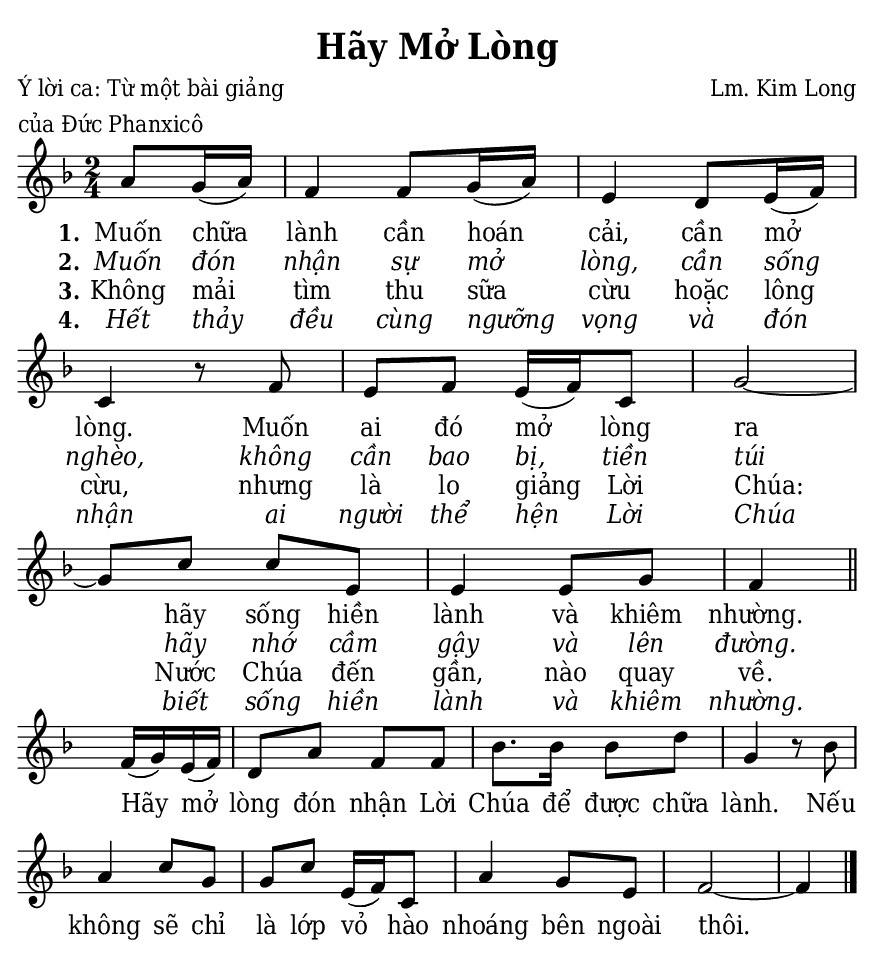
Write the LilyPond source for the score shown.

% Cài đặt chung
\version "2.24.3"
\include "english.ly"

\header {
  title = "Hãy Mở Lòng"
  poet = \markup \left-column {
    "Ý lời ca: Từ một bài giảng"
    "của Đức Phanxicô"
  }  composer = "Lm. Kim Long"
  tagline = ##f
}

% Nhạc
nhacPhanMot = \relative c'' {
  \key f \major
  \time 2/4
  \partial 4 a8 g16 (a) |
  f4 f8 g16 (a) |
  e4 d8 e16 (f) |
  c4 r8 f |
  e f e16 (f) c8 |
  g'2 ~ |
  g8 c c e, |
  e4 e8 g |
  f4 \bar "||"
}

nhacPhanHai = \relative c' {
  \key f \major
  \time 2/4
  \partial 4 f16 (g) e (f) |
  d8 a' f f |
  bf8. bf16 bf8 d |
  g,4 r8 bf |
  a4 c8 g |
  g c e,16 (f) c8 |
  a'4 g8 e |
  f2 ~ |
  f4 \bar "|."
}

% Lời
loiPhanMot = \lyricmode {
  <<
    {
      \set stanza = "1."
      Muốn chữa lành cần hoán cải, cần mở lòng.
      Muốn ai đó mở lòng ra hãy sống hiền lành và khiêm nhường.
    }
    \new Lyrics {
	    \set associatedVoice = "beSop"
	    \set stanza = "2."
      \override Lyrics.LyricText.font-shape = #'italic
	    Muốn đón nhận sự mở lòng,
	    cần sống nghèo, không cần bao bị, tiền túi
	    hãy nhớ cầm gậy và lên đường.
    }
    \new Lyrics {
	    \set associatedVoice = "beSop"
	    \set stanza = "3."
	    Không mải tìm thu sữa cừu hoặc lông cừu,
	    nhưng là lo giảng Lời Chúa:
	    Nước Chúa đến gần, nào quay về.
    }
    \new Lyrics {
	    \set associatedVoice = "beSop"
	    \set stanza = "4."
      \override Lyrics.LyricText.font-shape = #'italic
	    Hết thảy đều cùng ngưỡng vọng và đón nhận
	    ai người thể hện Lời Chúa
	    biết sống hiền lành và khiêm nhường.
    }
  >>
}

loiPhanHai = \lyricmode {
  Hãy mở lòng đón nhận Lời Chúa để được chữa lành.
  Nếu không sẽ chỉ là lớp vỏ hào nhoáng bên ngoài thôi.
}

% Dàn trang
\paper {
  #(set-paper-size "a5")
  top-margin = 3\mm
  bottom-margin = 3\mm
  left-margin = 3\mm
  right-margin = 3\mm
  indent = #0
  #(define fonts
	 (make-pango-font-tree "Deja Vu Serif Condensed"
	 		       "Deja Vu Serif Condensed"
			       "Deja Vu Serif Condensed"
			       (/ 20 20)))
  print-page-number = ##f
  page-count = 1
}

\score {
  <<
    \new Staff <<
        \clef treble
        \new Voice = beSop {
          \nhacPhanMot
        }
      \new Lyrics \lyricsto beSop \loiPhanMot
    >>
  >>
  \layout {
    \override Lyrics.LyricSpace.minimum-distance = #2.5
    \override Score.BarNumber.break-visibility = ##(#f #f #f)
    \override Score.SpacingSpanner.uniform-stretching = ##t
    ragged-last = ##f
  }
}

\score {
  <<
    \new Staff <<
        \clef treble
        \new Voice = beSop {
          \nhacPhanHai
        }
      \new Lyrics \lyricsto beSop \loiPhanHai
    >>
  >>
  \layout {
    \override Staff.TimeSignature.transparent = ##t
    \override Lyrics.LyricSpace.minimum-distance = #1.2
    \override Score.BarNumber.break-visibility = ##(#f #f #f)
    \override Score.SpacingSpanner.uniform-stretching = ##t
    ragged-last = ##f
  }
}
